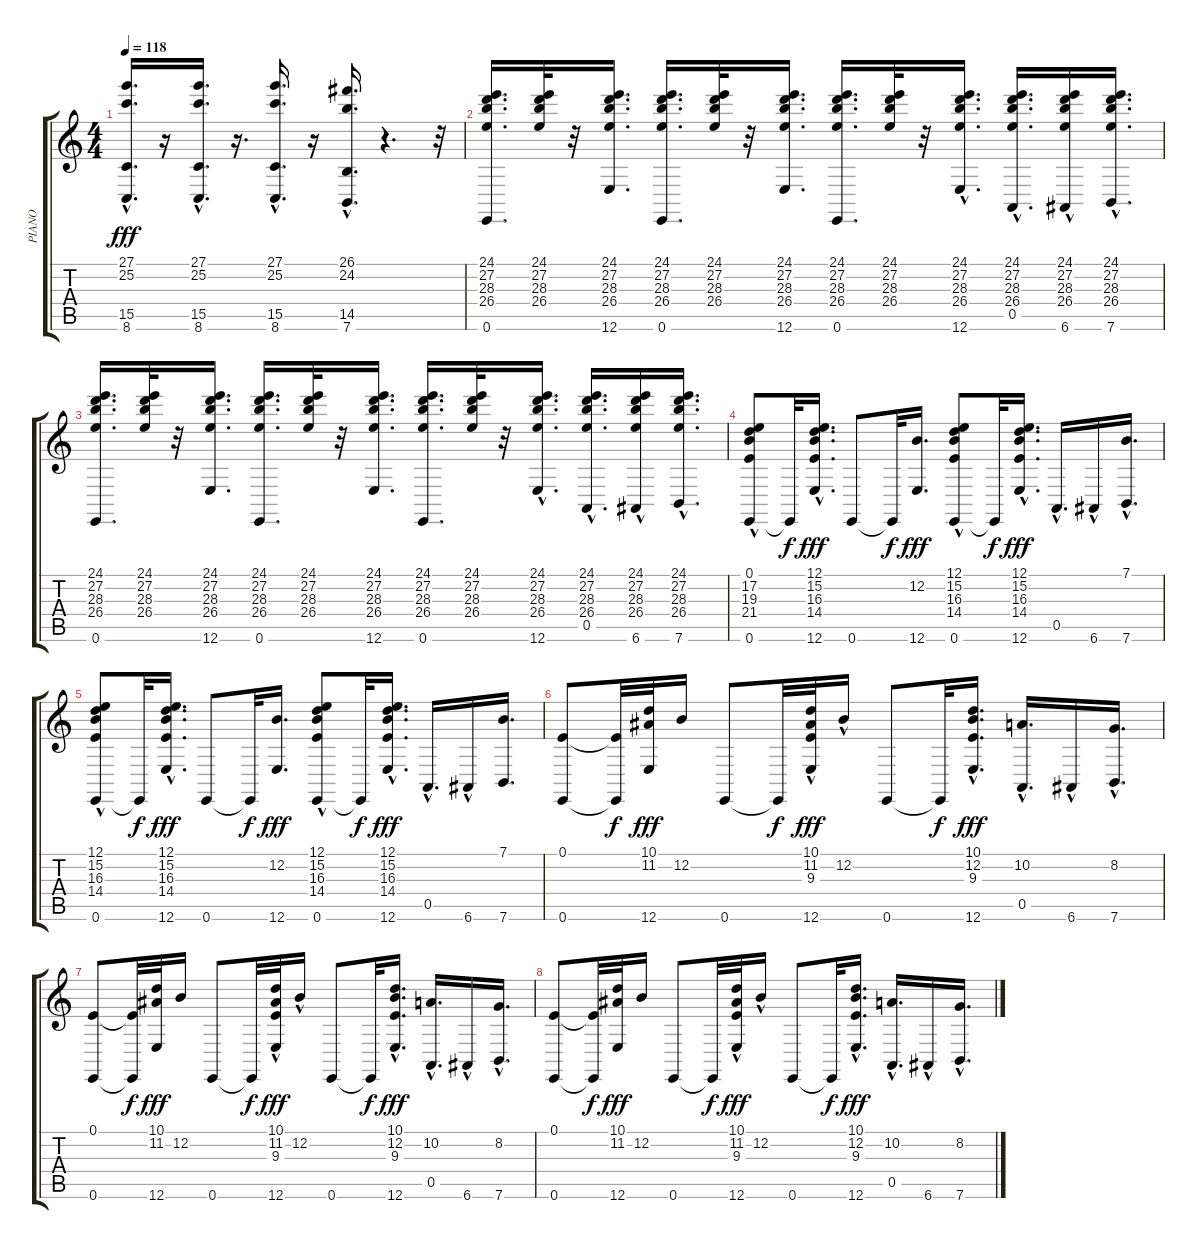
\track ("PIANO" "PIANO") {instrument acousticgrandpiano}
\staff {score tabs}
\tuning (E4 B3 G3 D3 A2 E2) {hide}
\ts (4 4)
\tempo 118
\clef g2
\ks c
(27.1{hac} 25.2{hac} 15.5{hac} 8.6{hac}).16{d dy fff} r.16 (27.1{hac} 25.2{hac} 15.5{hac} 8.6{hac}).16{d} r.16{d} (27.1{hac} 25.2{hac} 15.5{hac} 8.6{hac}).16{d} r.16 (26.1{hac} 24.2{hac} 14.5{hac} 7.6{hac}).16{d} r.4{d} r.32 |
(24.1 27.2 28.3 26.4 0.6).16{d volume 9} (24.1 27.2 28.3 26.4).32 r.32 (24.1 27.2 28.3 26.4 12.6).16{d} (24.1 27.2 28.3 26.4 0.6).16{d} (24.1 27.2 28.3 26.4).32 r.32 (24.1 27.2 28.3 26.4 12.6).16{d} (24.1 27.2 28.3 26.4 0.6).16{d} (24.1 27.2 28.3 26.4).32 r.32 (24.1 27.2 28.3 26.4 12.6{hac}).16{d} (24.1 27.2 28.3 26.4 0.5{hac}).16{d} (24.1 27.2 28.3 26.4 6.6{hac}).16 (24.1 27.2 28.3 26.4 7.6{hac}).16{d} |
(24.1 27.2 28.3 26.4 0.6).16{d} (24.1 27.2 28.3 26.4).32 r.32 (24.1 27.2 28.3 26.4 12.6).16{d} (24.1 27.2 28.3 26.4 0.6).16{d} (24.1 27.2 28.3 26.4).32 r.32 (24.1 27.2 28.3 26.4 12.6).16{d} (24.1 27.2 28.3 26.4 0.6).16{d} (24.1 27.2 28.3 26.4).32 r.32 (24.1 27.2 28.3 26.4 12.6{hac}).16{d} (24.1 27.2 28.3 26.4 0.5{hac}).16{d} (24.1 27.2 28.3 26.4 6.6{hac}).16 (24.1 27.2 28.3 26.4 7.6{hac}).16{d} |
(0.1{hac} 17.2{hac} 19.3{hac} 21.4{hac} 0.6).8 0.6{t}.32{dy f} (12.1 15.2{hac} 16.3{hac} 14.4 12.6).16{d dy fff} 0.6.8 0.6{t}.32{dy f} (12.2 12.6).16{d dy fff} (12.1{hac} 15.2 16.3{hac} 14.4 0.6).8 0.6{t}.32{dy f} (12.1{hac} 15.2{hac} 16.3{hac} 14.4{hac} 12.6{hac}).16{d dy fff} 0.5{hac}.16{d} 6.6{hac}.16 (7.1 7.6{hac}).16{d} |
(12.1{hac} 15.2{hac} 16.3{hac} 14.4{hac} 0.6).8 0.6{t}.32{dy f} (12.1 15.2{hac} 16.3{hac} 14.4 12.6).16{d dy fff} 0.6.8 0.6{t}.32{dy f} (12.2 12.6).16{d dy fff} (12.1{hac} 15.2 16.3{hac} 14.4 0.6).8 0.6{t}.32{dy f} (12.1{hac} 15.2{hac} 16.3{hac} 14.4{hac} 12.6{hac}).16{d dy fff} 0.5{hac}.16{d} 6.6{hac}.16 (7.1 7.6).16{d} |
(0.1 0.6).8 (0.1{t} 0.6{t}).32{dy f} (10.1 11.2 12.6).32{dy fff} 12.2.16 0.6.8 0.6{t}.32{dy f} (10.1{hac} 11.2 9.3 12.6).32{dy fff} 12.2{hac}.16 0.6.8 0.6{t}.32{dy f} (10.1{hac} 12.2{hac} 9.3{hac} 12.6{hac}).16{d dy fff} (10.2 0.5{hac}).16{d} 6.6{hac}.16 (8.2{hac} 7.6{hac}).16{d} |
(0.1 0.6).8 (0.1{t} 0.6{t}).32{dy f} (10.1 11.2 12.6).32{dy fff} 12.2.16 0.6.8 0.6{t}.32{dy f} (10.1{hac} 11.2 9.3 12.6).32{dy fff} 12.2{hac}.16 0.6.8 0.6{t}.32{dy f} (10.1{hac} 12.2{hac} 9.3{hac} 12.6{hac}).16{d dy fff} (10.2 0.5{hac}).16{d} 6.6{hac}.16 (8.2{hac} 7.6{hac}).16{d} |
(0.1 0.6).8 (0.1{t} 0.6{t}).32{dy f} (10.1 11.2 12.6).32{dy fff} 12.2.16 0.6.8 0.6{t}.32{dy f} (10.1{hac} 11.2 9.3 12.6).32{dy fff} 12.2{hac}.16 0.6.8 0.6{t}.32{dy f} (10.1{hac} 12.2{hac} 9.3{hac} 12.6{hac}).16{d dy fff} (10.2 0.5{hac}).16{d} 6.6{hac}.16 (8.2{hac} 7.6{hac}).16{d}
